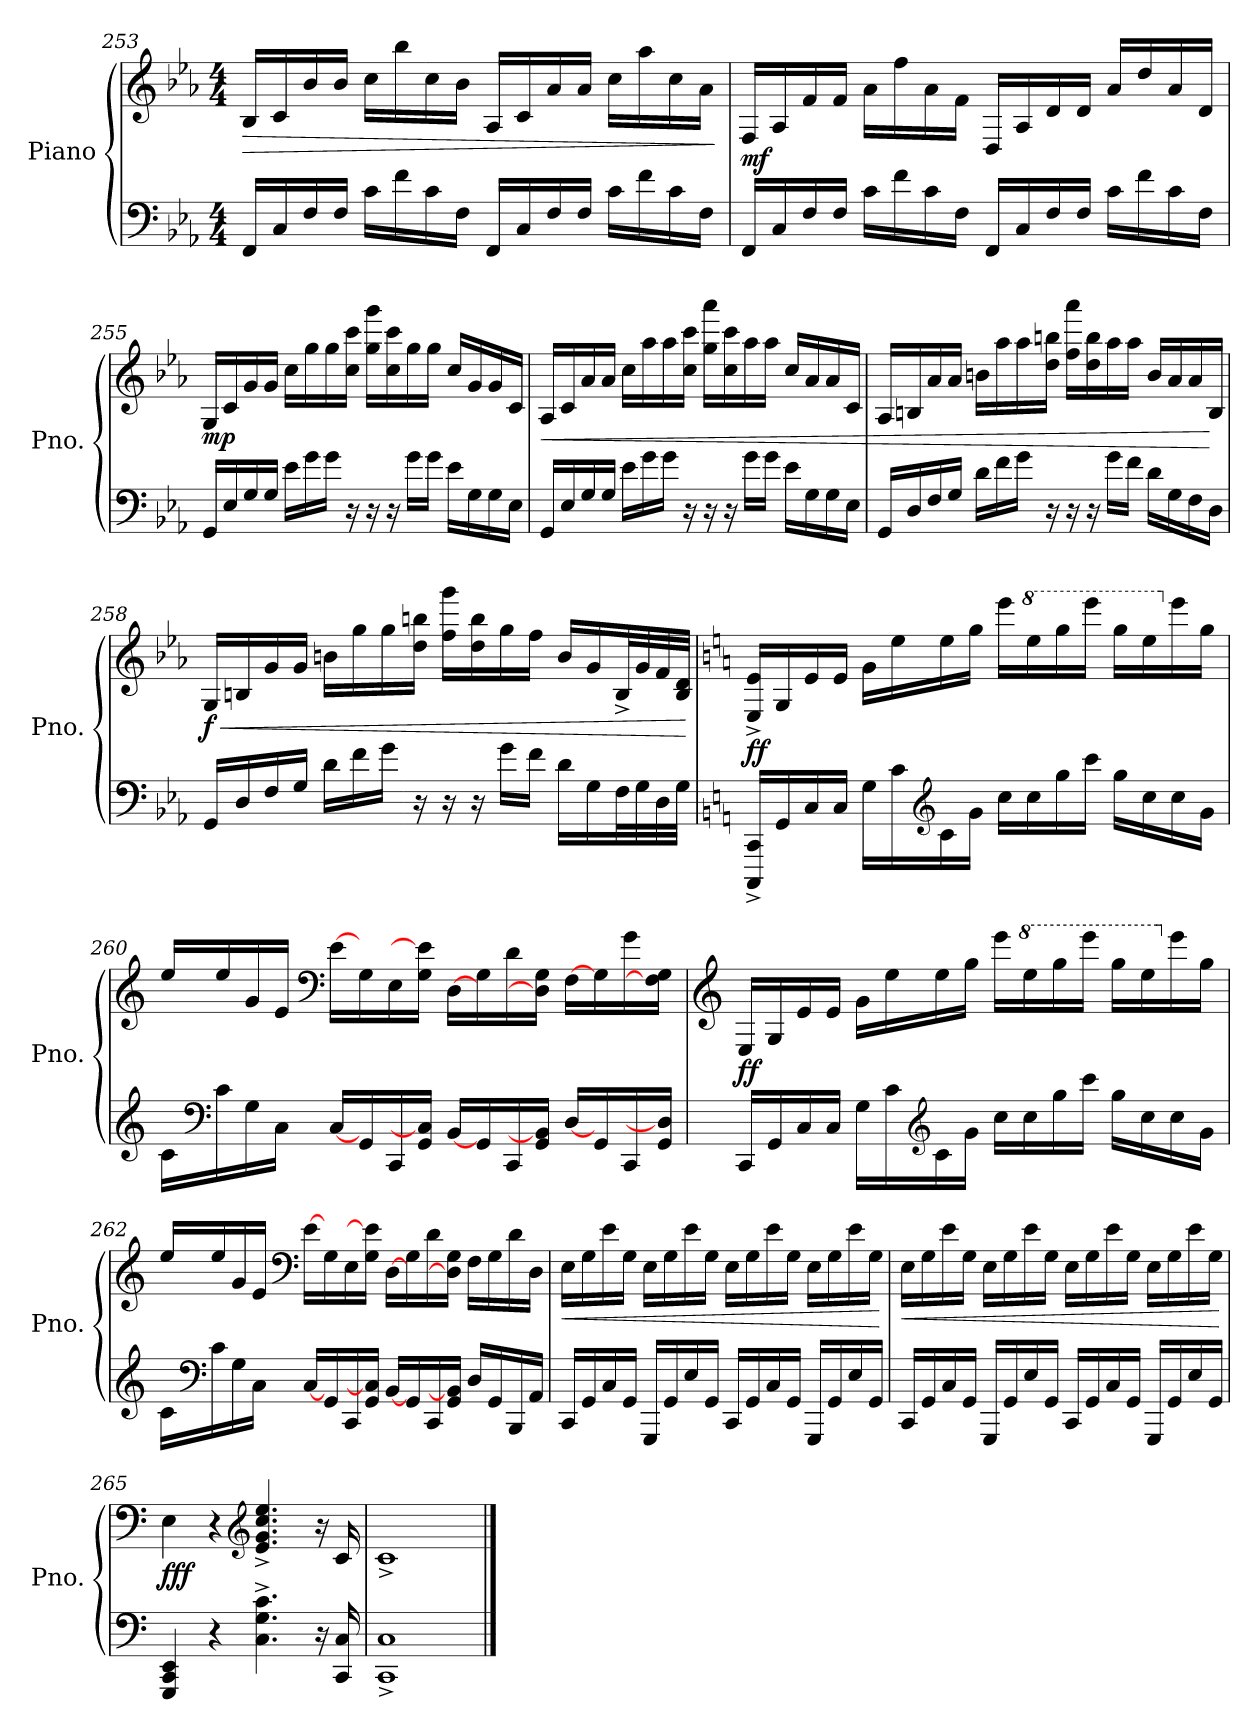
**kern	**kern	**dynam
*part1	*part1	*part1
*staff2	*staff1	*staff1/2
*I"Piano	*	*
*I'Pno.	*	*
*clefF4	*clefG2	*
*k[b-e-a-]	*k[b-e-a-]	*
*M4/4	*M4/4	*
=253	=253	=253
!	!	!LO:HP:b
16FF/LL	16B-/LL	>
16C/	16c/	.
16F/	16b-/	.
16F/JJ	16b-/JJ	.
16c\LL	16cc\LL	.
16f\	16bb-\	.
16c\	16cc\	.
16F\JJ	16b-\JJ	.
16FF/LL	16A-/LL	.
16C/	16c/	.
16F/	16a-/	.
16F/JJ	16a-/JJ	.
16c\LL	16cc\LL	.
16f\	16aa-\	.
16c\	16cc\	.
16F\JJ	16a-\JJ	.
.	.	]
!!LO:LB:g=z
=254	=254	=254
!	!	!LO:DY:b
16FF/LL	16F/LL	mf
16C/	16A-/	.
16F/	16f/	.
16F/JJ	16f/JJ	.
16c\LL	16a-\LL	.
16f\	16ff\	.
16c\	16a-\	.
16F\JJ	16f\JJ	.
16FF/LL	16D/LL	.
16C/	16A-/	.
16F/	16d/	.
16F/JJ	16d/JJ	.
16c\LL	16a-/LL	.
16f\	16dd/	.
16c\	16a-/	.
16F\JJ	16d/JJ	.
=255	=255	=255
!	!	!LO:DY:b
16GG/LL	16G/LL	mp
16E-/	16c/	.
16G/	16g/	.
16G/JJ	16g/JJ	.
16e-\LL	16cc\LL	.
16g\	16gg\	.
16g\JJ	16gg\	.
16r	16cc\ 16ccc\JJ	.
16r	16gg\ 16ggg\LL	.
16r	16cc\ 16ccc\	.
16g\LL	16gg\	.
16g\JJ	16gg\JJ	.
16e-\LL	16cc/LL	.
16G\	16g/	.
16G\	16g/	.
16E-\JJ	16c/JJ	.
!!LO:PB:g=z
=256	=256	=256
!	!	!LO:HP:b
16GG/LL	16A-/LL	<
16E-/	16c/	.
16G/	16a-/	.
16G/JJ	16a-/JJ	.
16e-\LL	16cc\LL	.
16g\	16aa-\	.
16g\JJ	16aa-\	.
16r	16cc\ 16ccc\JJ	.
16r	16gg\ 16aaa-\LL	.
16r	16cc\ 16ccc\	.
16g\LL	16aa-\	.
16g\JJ	16aa-\JJ	.
16e-\LL	16cc/LL	.
16G\	16a-/	.
16G\	16a-/	.
16E-\JJ	16c/JJ	.
=257	=257	=257
16GG/LL	16A-/LL	.
16D/	16Bn/	.
16F/	16a-/	.
16G/JJ	16a-/JJ	.
16d\LL	16bn\LL	.
16f\	16aa-\	.
16g\JJ	16aa-\	.
16r	16dd\ 16bbn\JJ	.
16r	16ff\ 16aaa-\LL	.
16r	16dd\ 16bb\	.
16g\LL	16aa-\	.
16f\JJ	16aa-\JJ	.
16d\LL	16b/LL	.
16G\	16a-/	.
16F\	16a-/	.
16D\JJ	16B/JJ	[
!!LO:LB:g=z
=258	=258	=258
!	!	!LO:HP:b
!	!	!LO:DY:n=1:b
16GG/LL	16G/LL	< f
16D/	16Bn/	.
16F/	16g/	.
16G/JJ	16g/JJ	.
16d\LL	16bn\LL	.
16f\	16gg\	.
16g\JJ	16gg\	.
16r	16dd\ 16bbn\JJ	.
16r	16ff\ 16ggg\LL	.
16r	16dd\ 16bb\	.
16g\LL	16gg\	.
16f\JJ	16ff\JJ	.
*	*MM124	*
16d\LL	16b/LL	.
16G\	16g/	.
*	*MM48	*
32F\L	32B^/L	.
32G\	32g/	.
32D\	32f/	.
32G\JJJ	32B/ 32d/JJJ	.
.	.	[
=259	=259	=259
*k[]	*k[]	*
*	*MM72	*
!	!	!LO:DY:b
16CCC/^ 16CC/^LL	16E/^ 16e/^LL	ff
*	*MM160	*
16GG/	16G/	.
16C/	16e/	.
16C/JJ	16e/JJ	.
16G\LL	16g\LL	.
16c\	16ee\	.
*clefG2	*	*
16c\	16ee\	.
16g\JJ	16gg\JJ	.
16cc\LL	16eee\LL	.
*	*8va	*
16cc\	16eee\	.
16gg\	16ggg\	.
16ccc\JJ	16eeee\JJ	.
16gg\LL	16ggg\LL	.
16cc\	16eee\	.
*	*X8va	*
16cc\	16eee\	.
16g\JJ	16gg\JJ	.
!!LO:LB:g=z
=260	=260	=260
16c\LL	16ee/LL	.
*clefF4	*	*
16c\	16ee/	.
16G\	16g/	.
16C\JJ	16e/JJ	.
*	*clefF4	*
[16C/LL	[16e\LL	.
16GG/	16G\	.
16CC/	16E\	.
16GG/ 16C/]JJ	16G\ 16e\]JJ	.
[16BB/LL	[16D\LL	.
16GG/	16G\	.
16CC/	16d\	.
16GG/ 16BB/]JJ	16D\] 16G\JJ	.
[16D/LL	[16F\LL	.
16GG/	16G\	.
16CC/	16g\	.
16GG/ 16D/]JJ	16F\] 16G\JJ	.
=261	=261	=261
*	*clefG2	*
!	!	!LO:DY:b
16CC/LL	16E/LL	ff
16GG/	16G/	.
16C/	16e/	.
16C/JJ	16e/JJ	.
16G\LL	16g\LL	.
16c\	16ee\	.
*clefG2	*	*
16c\	16ee\	.
16g\JJ	16gg\JJ	.
16cc\LL	16eee\LL	.
*	*8va	*
16cc\	16eee\	.
16gg\	16ggg\	.
16ccc\JJ	16eeee\JJ	.
16gg\LL	16ggg\LL	.
16cc\	16eee\	.
*	*X8va	*
16cc\	16eee\	.
16g\JJ	16gg\JJ	.
!!LO:LB:g=z
=262	=262	=262
16c\LL	16ee/LL	.
*clefF4	*	*
16c\	16ee/	.
16G\	16g/	.
16C\JJ	16e/JJ	.
*	*clefF4	*
[16C/LL	[16e\LL	.
16GG/	16G\	.
16CC/	16E\	.
16GG/ 16C/]JJ	16G\ 16e\]JJ	.
[16BB/LL	[16D\LL	.
16GG/	16G\	.
16CC/	16d\	.
16GG/ 16BB/]JJ	16D\] 16G\JJ	.
*	*MM152	*
16D/LL	16F\LL	.
16GG/	16G\	.
16BBB/	16d\	.
16AA/JJ	16D\JJ	.
=263	=263	=263
!	!	!LO:HP:b
16CC/LL	16E\LL	<
16GG/	16G\	.
16C/	16e\	.
16GG/JJ	16G\JJ	.
16GGG/LL	16E\LL	.
16GG/	16G\	.
16E/	16e\	.
16GG/JJ	16G\JJ	.
16CC/LL	16E\LL	.
16GG/	16G\	.
16C/	16e\	.
16GG/JJ	16G\JJ	.
16GGG/LL	16E\LL	.
16GG/	16G\	.
16E/	16e\	.
16GG/JJ	16G\JJ	.
.	.	[
!!LO:LB:g=z
=264	=264	=264
*	*MM144	*
!	!	!LO:HP:b
16CC/LL	16E\LL	<
16GG/	16G\	.
16C/	16e\	.
16GG/JJ	16G\JJ	.
16GGG/LL	16E\LL	.
16GG/	16G\	.
16E/	16e\	.
16GG/JJ	16G\JJ	.
*	*MM132	*
16CC/LL	16E\LL	.
16GG/	16G\	.
16C/	16e\	.
16GG/JJ	16G\JJ	.
16GGG/LL	16E\LL	.
16GG/	16G\	.
16E/	16e\	.
16GG/JJ	16G\JJ	.
.	.	[
=265	=265	=265
*	*MM108	*
!	!	!LO:DY:b
4GGG/ 4CC/ 4EE/	4E\	fff
4r	4r	.
*	*clefG2	*
4.C\^ 4.G\^ 4.c\^	4.e/^ 4.g/^ 4.cc/^ 4.ee/^	.
16r	16r	.
16CC/ 16C/	16c/	.
=266	=266	=266
1CC^ 1C^	1c^	.
==	==	==
*-	*-	*-
